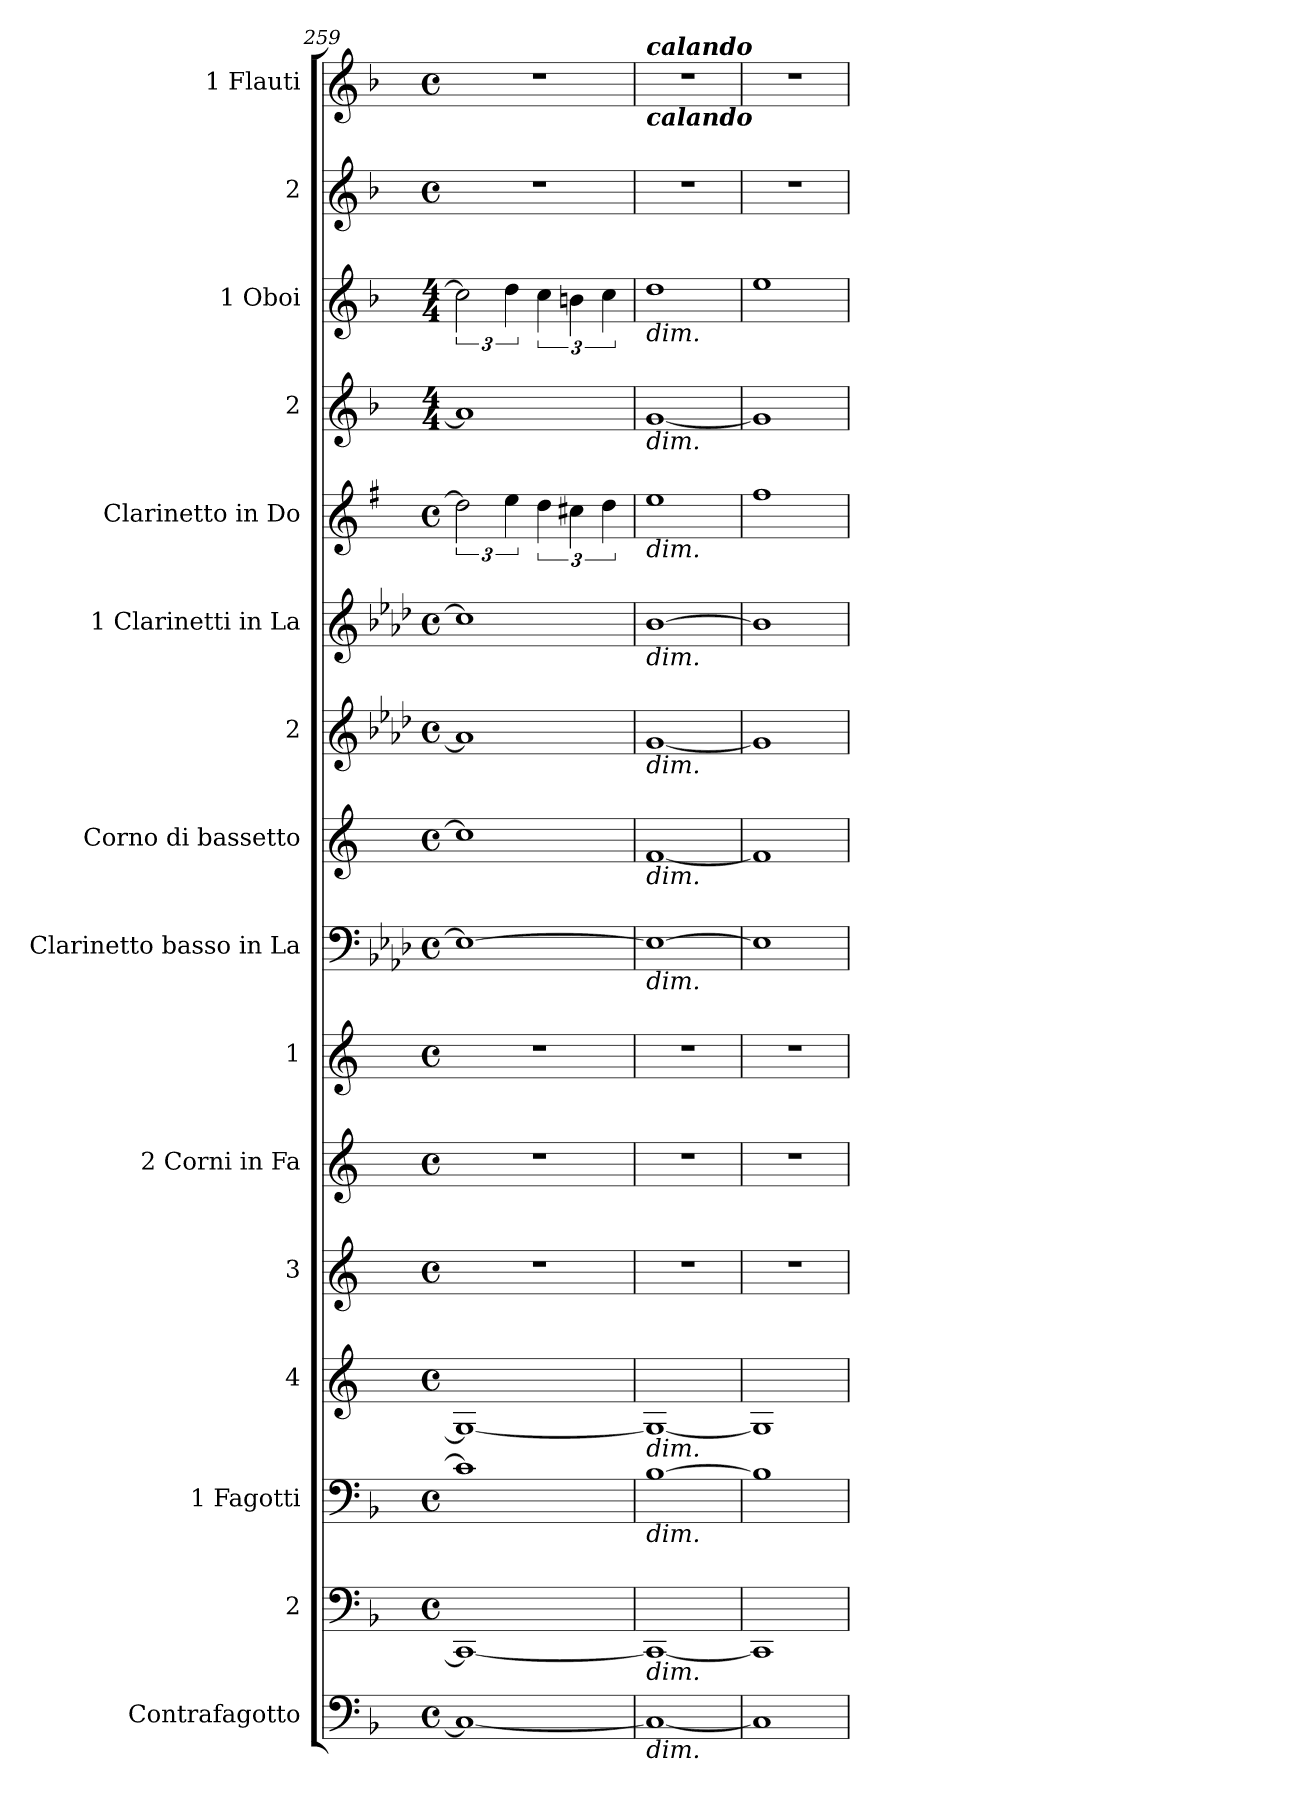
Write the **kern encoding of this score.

**kern	**kern	**kern	**kern	**kern	**kern	**kern	**kern	**kern	**kern	**kern	**kern	**kern	**kern	**kern	**kern
*part16	*part15	*part14	*part13	*part12	*part11	*part10	*part9	*part8	*part7	*part6	*part5	*part4	*part3	*part2	*part1
*staff16	*staff15	*staff14	*staff13	*staff12	*staff11	*staff10	*staff9	*staff8	*staff7	*staff6	*staff5	*staff4	*staff3	*staff2	*staff1
*I"Contrafagotto	*I"2	*I"1  Fagotti	*I"4	*I"3	*I"2  Corni in Fa	*I"1	*I"Clarinetto basso in La	*I"Corno di bassetto	*I"2	*I"1  Clarinetti in La	*I"Clarinetto in Do	*I"2	*I"1  Oboi	*I"2	*I"1  Flauti
*I'C.Fg.	*	*I'1  Fg.	*	*	*I'2  Cor. in Fa	*	*I'Cl. bas. in La	*I'Cor. di bast.	*	*I'1  Cl. in La	*I'Cl. in Do	*	*I'1  Ob.	*	*I'1  Fl.
*clefF4	*clefF4	*clefF4	*clefG2	*clefG2	*clefG2	*clefG2	*clefF4	*clefG2	*clefG2	*clefG2	*clefG2	*clefG2	*clefG2	*clefG2	*clefG2
*ITrd7c12	*	*	*ITrd4c7	*ITrd4c7	*ITrd4c7	*ITrd4c7	*ITrd2c3	*ITrd4c7	*ITrd2c3	*ITrd2c3	*ITrd1c2	*	*	*	*
*k[b-]	*k[b-]	*k[b-]	*k[b-]	*k[b-]	*k[b-]	*k[b-]	*k[b-]	*k[b-]	*k[b-]	*k[b-]	*k[b-]	*k[b-]	*k[b-]	*k[b-]	*k[b-]
*M4/4	*M4/4	*M4/4	*M4/4	*M4/4	*M4/4	*M4/4	*M4/4	*M4/4	*M4/4	*M4/4	*M4/4	*M4/4	*M4/4	*M4/4	*M4/4
*met(c)	*met(c)	*met(c)	*met(c)	*met(c)	*met(c)	*met(c)	*met(c)	*met(c)	*met(c)	*met(c)	*met(c)	*	*	*met(c)	*met(c)
=259	=259	=259	=259	=259	=259	=259	=259	=259	=259	=259	=259	=259	=259	=259	=259
1CC_	1CC_	1c]	1C_	1r	1r	1r	1C_	1f]	1f]	1a]	3cc\]	1a]	3cc\]	1r	1r
.	.	.	.	.	.	.	.	.	.	.	6dd\	.	6dd\	.	.
.	.	.	.	.	.	.	.	.	.	.	6cc\	.	6cc\	.	.
.	.	.	.	.	.	.	.	.	.	.	6bn\	.	6bn\	.	.
.	.	.	.	.	.	.	.	.	.	.	6cc\	.	6cc\	.	.
=260	=260	=260	=260	=260	=260	=260	=260	=260	=260	=260	=260	=260	=260	=260	=260
!	!	!	!	!	!	!	!	!	!	!	!	!	!	!	!LO:TX:a:Bi:t=calando
!	!	!	!	!	!	!	!	!	!	!	!	!	!	!	!LO:TX:b:Bi:t=calando
!	!	!	!	!	!	!	!	!	!	!	!	!	!LO:TX:b:i:t=dim.	!	!
!	!	!	!	!	!	!	!	!	!	!	!	!LO:TX:b:i:t=dim.	!	!	!
!	!	!	!	!	!	!	!	!	!	!	!LO:TX:b:i:t=dim.	!	!	!	!
!	!	!	!	!	!	!	!	!	!	!LO:TX:b:i:t=dim.	!	!	!	!	!
!	!	!	!	!	!	!	!	!	!LO:TX:b:i:t=dim.	!	!	!	!	!	!
!	!	!	!	!	!	!	!	!LO:TX:b:i:t=dim.	!	!	!	!	!	!	!
!	!	!	!	!	!	!	!LO:TX:b:i:t=dim.	!	!	!	!	!	!	!	!
!	!	!	!LO:TX:b:i:t=dim.	!	!	!	!	!	!	!	!	!	!	!	!
!	!	!LO:TX:b:i:t=dim.	!	!	!	!	!	!	!	!	!	!	!	!	!
!	!LO:TX:b:i:t=dim.	!	!	!	!	!	!	!	!	!	!	!	!	!	!
!LO:TX:b:i:t=dim.	!	!	!	!	!	!	!	!	!	!	!	!	!	!	!
1CC_	1CC_	[1B-	1C_	1r	1r	1r	1C_	[1B-	[1e	[1g	1dd	[1g	1dd	1r	1r
!!LO:PB:g=z
=261	=261	=261	=261	=261	=261	=261	=261	=261	=261	=261	=261	=261	=261	=261	=261
1CC]	1CC]	1B-]	1C]	1r	1r	1r	1C]	1B-]	1e]	1g]	1ee	1g]	1ee	1r	1r
=	=	=	=	=	=	=	=	=	=	=	=	=	=	=	=
*-	*-	*-	*-	*-	*-	*-	*-	*-	*-	*-	*-	*-	*-	*-	*-
